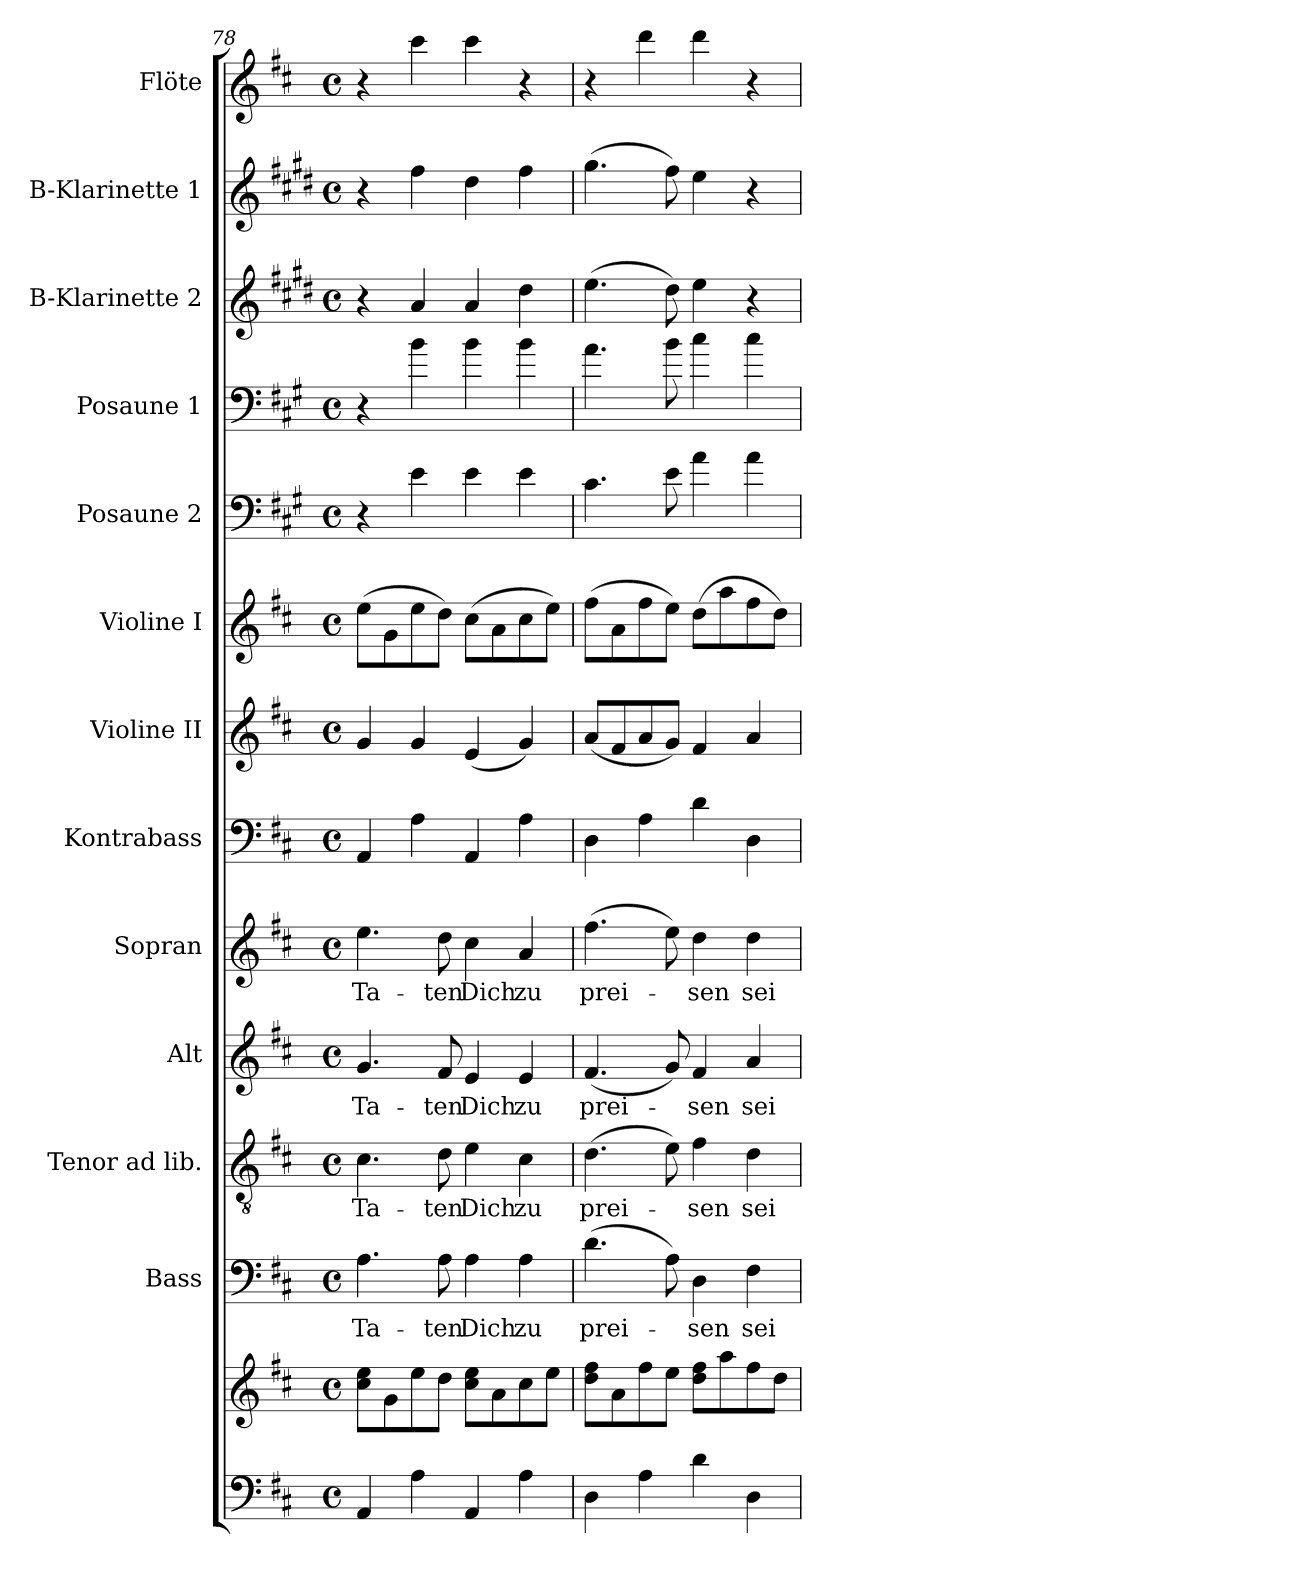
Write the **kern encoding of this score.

**kern	**kern	**kern	**text	**kern	**text	**kern	**text	**kern	**text	**kern	**kern	**kern	**kern	**kern	**kern	**kern	**kern
*part13	*part13	*part12	*part12	*part11	*part11	*part10	*part10	*part9	*part9	*part8	*part7	*part6	*part5	*part4	*part3	*part2	*part1
*staff14	*staff13	*staff12	*staff12	*staff11	*staff11	*staff10	*staff10	*staff9	*staff9	*staff8	*staff7	*staff6	*staff5	*staff4	*staff3	*staff2	*staff1
*	*	*I"Bass	*	*I"Tenor ad lib.	*	*I"Alt	*	*I"Sopran	*	*I"Kontrabass	*I"Violine II	*I"Violine I	*I"Posaune 2	*I"Posaune 1	*I"B-Klarinette 2	*I"B-Klarinette 1	*I"Flöte
*	*	*I'B.	*	*I'T.	*	*I'A.	*	*I'S.	*	*I'Kb.	*I'Vl. II	*I'Vl. I	*I'Pos 2	*I'Pos. 1	*I'B Kl. 2	*I'B Kl. 1	*I'Fl.
*clefF4	*clefG2	*clefF4	*	*clefGv2	*	*clefG2	*	*clefG2	*	*clefF4	*clefG2	*clefG2	*clefF4	*clefF4	*clefG2	*clefG2	*clefG2
*	*	*	*	*	*	*	*	*	*	*ITrd7c12	*	*	*ITrd4c7	*ITrd4c7	*ITrd1c2	*ITrd1c2	*
*k[f#c#]	*k[f#c#]	*k[f#c#]	*	*k[f#c#]	*	*k[f#c#]	*	*k[f#c#]	*	*k[f#c#]	*k[f#c#]	*k[f#c#]	*k[f#c#]	*k[f#c#]	*k[f#c#]	*k[f#c#]	*k[f#c#]
*D:	*D:	*D:	*	*D:	*	*D:	*	*D:	*	*D:	*D:	*D:	*D:	*D:	*D:	*D:	*D:
*M4/4	*M4/4	*M4/4	*	*M4/4	*	*M4/4	*	*M4/4	*	*M4/4	*M4/4	*M4/4	*M4/4	*M4/4	*M4/4	*M4/4	*M4/4
*met(c)	*met(c)	*met(c)	*	*met(c)	*	*met(c)	*	*met(c)	*	*met(c)	*met(c)	*met(c)	*met(c)	*met(c)	*met(c)	*met(c)	*met(c)
=78	=78	=78	=78	=78	=78	=78	=78	=78	=78	=78	=78	=78	=78	=78	=78	=78	=78
!	!	!	!LO:LY:b	!	!LO:LY:b	!	!LO:LY:b	!	!LO:LY:b	!	!	!	!	!	!	!	!
4AA/	8cc#\ 8ee\L	4.A\	Ta-	4.c#\	Ta-	4.g/	Ta-	4.ee\	Ta-	4AAA/	4g/	(>8ee\L	4r	4r	4r	4r	4r
.	8g\	.	.	.	.	.	.	.	.	.	.	8g\	.	.	.	.	.
4A\	8ee\	.	.	.	.	.	.	.	.	4AA\	4g/	8ee\	4A\	4e\	4g/	4ee\	4ccc#\
!	!	!	!LO:LY:b	!	!LO:LY:b	!	!LO:LY:b	!	!LO:LY:b	!	!	!	!	!	!	!	!
.	8dd\J	8A\	-ten	8d\	-ten	8f#/	-ten	8dd\	-ten	.	.	8dd\J)	.	.	.	.	.
!	!	!	!LO:LY:b	!	!LO:LY:b	!	!LO:LY:b	!	!LO:LY:b	!	!	!	!	!	!	!	!
4AA/	8cc#\ 8ee\L	4A\	Dich	4e\	Dich	4e/	Dich	4cc#\	Dich	4AAA/	(<4e/	(>8cc#\L	4A\	4e\	4g/	4cc#\	4ccc#\
.	8a\	.	.	.	.	.	.	.	.	.	.	8a\	.	.	.	.	.
!	!	!	!LO:LY:b	!	!LO:LY:b	!	!LO:LY:b	!	!LO:LY:b	!	!	!	!	!	!	!	!
4A\	8cc#\	4A\	zu	4c#\	zu	4e/	zu	4a/	zu	4AA\	4g/)	8cc#\	4A\	4e\	4cc#\	4ee\	4r
.	8ee\J	.	.	.	.	.	.	.	.	.	.	8ee\J)	.	.	.	.	.
=79	=79	=79	=79	=79	=79	=79	=79	=79	=79	=79	=79	=79	=79	=79	=79	=79	=79
!	!	!	!LO:LY:b	!	!LO:LY:b	!	!LO:LY:b	!	!LO:LY:b	!	!	!	!	!	!	!	!
4D\	8dd\ 8ff#\L	(>4.d\	prei-	(>4.d\	prei-	(<4.f#/	prei-	(>4.ff#\	prei-	4DD\	(<8a/L	(>8ff#\L	4.F#\	4.d\	(>4.dd\	(>4.ff#\	4r
.	8a\	.	.	.	.	.	.	.	.	.	8f#/	8a\	.	.	.	.	.
4A\	8ff#\	.	.	.	.	.	.	.	.	4AA\	8a/	8ff#\	.	.	.	.	4ddd\
.	8ee\J	8A\)	.	8e\)	.	8g/)	.	8ee\)	.	.	8g/J)	8ee\J)	8A\	8e\	8cc#\)	8ee\)	.
!	!	!	!LO:LY:b	!	!LO:LY:b	!	!LO:LY:b	!	!LO:LY:b	!	!	!	!	!	!	!	!
4d\	8dd\ 8ff#\L	4D\	-sen	4f#\	-sen	4f#/	-sen	4dd\	-sen	4D\	4f#/	(>8dd\L	4d\	4f#\	4dd\	4dd\	4ddd\
.	8aa\	.	.	.	.	.	.	.	.	.	.	8aa\	.	.	.	.	.
!	!	!	!LO:LY:b	!	!LO:LY:b	!	!LO:LY:b	!	!LO:LY:b	!	!	!	!	!	!	!	!
4D\	8ff#\	4F#\	sei	4d\	sei	4a/	sei	4dd\	sei	4DD\	4a/	8ff#\	4d\	4f#\	4r	4r	4r
.	8dd\J	.	.	.	.	.	.	.	.	.	.	8dd\J)	.	.	.	.	.
=	=	=	=	=	=	=	=	=	=	=	=	=	=	=	=	=	=
*-	*-	*-	*-	*-	*-	*-	*-	*-	*-	*-	*-	*-	*-	*-	*-	*-	*-
